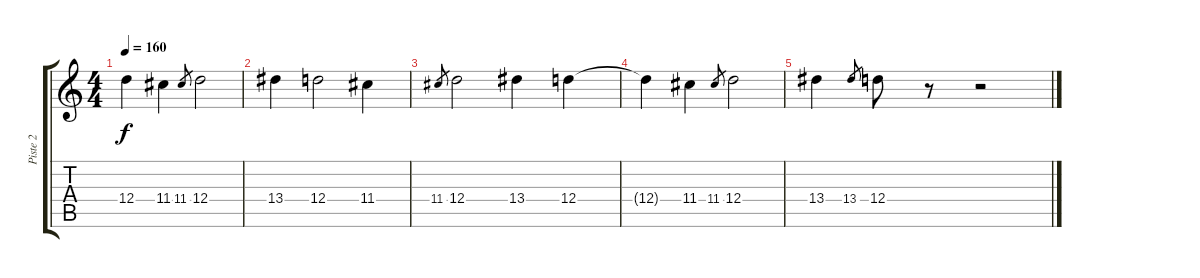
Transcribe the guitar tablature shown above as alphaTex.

\track ("Piste 2" "Piste 2") {instrument overdrivenguitar}
\staff {score tabs}
\tuning (E4 B3 G3 D3 A2 E2) {hide}
\ts (4 4)
\tempo 160
\clef g2
\ks c
12.4{t}.4{dy f} 11.4.4 11.4.8{gr} 12.4.2 |
13.4.4 12.4.2 11.4.4 |
11.4.8{gr} 12.4.2 13.4.4 12.4.4 |
12.4{t}.4 11.4.4 11.4.8{gr} 12.4.2 |
13.4.4 13.4.8{gr} 12.4.8 r.8 r.2
